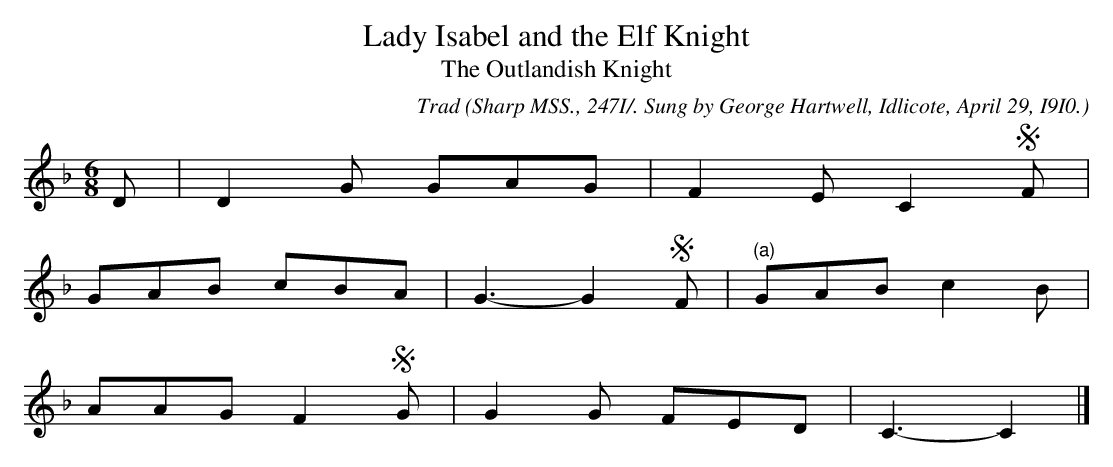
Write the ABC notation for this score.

X:1
T:Lady Isabel and the Elf Knight
C:Trad
T:The Outlandish Knight
O:Sharp MSS., 247I/. Sung by George Hartwell, Idlicote, April 29, I9I0.
M:6/8
L:1/8
K:Cmix
D | D2 G GAG | F2 E C2 SF |
GAB cBA | G3-G2 SF | "(a)"GAB c2 B |
AAG F2 SG | G2 G FED | C3-C2 |]
